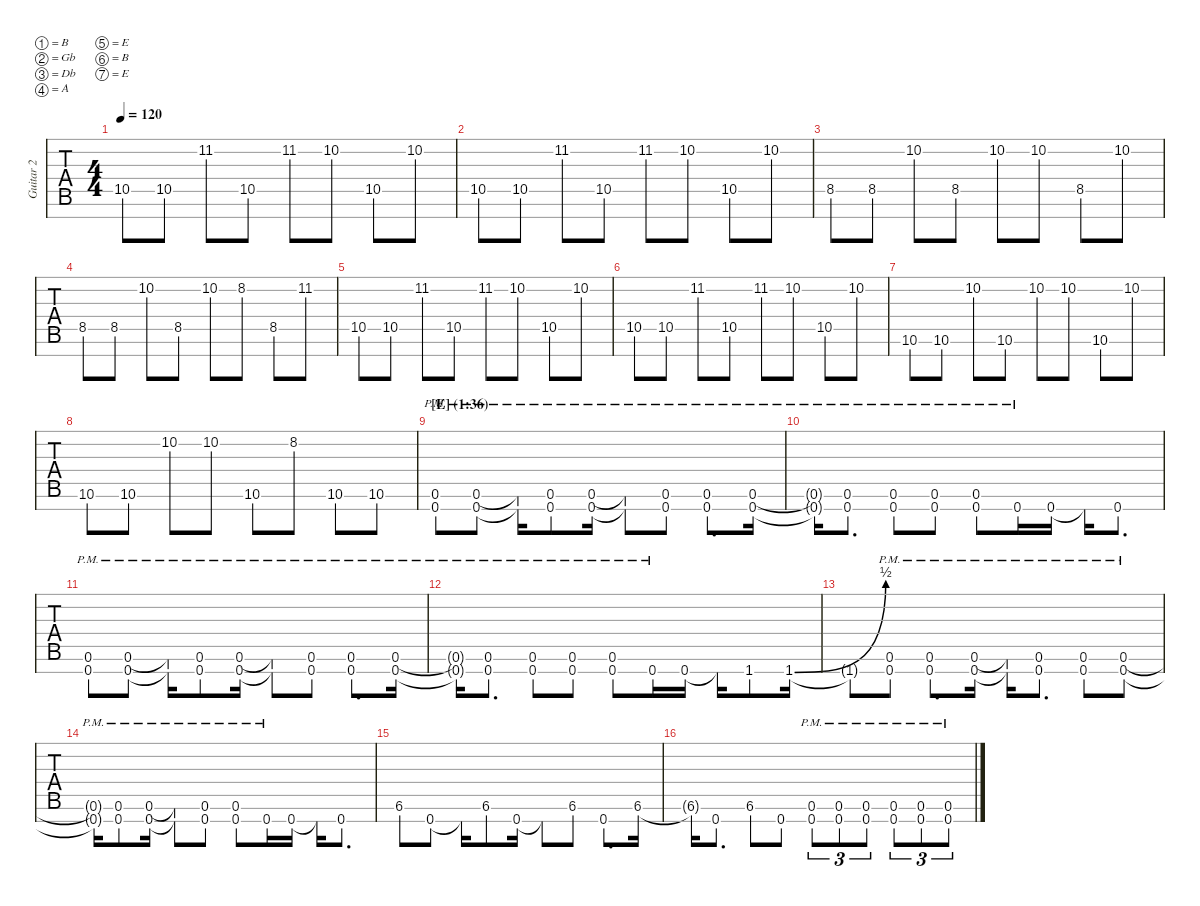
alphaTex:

\defaultSystemsLayout 2
\hideDynamics
\bracketExtendMode nobrackets
\multiTrackTrackNamePolicy allsystems
\firstSystemTrackNameMode fullname
\otherSystemsTrackNameMode fullname
\otherSystemsTrackNameOrientation horizontal
\track ("Guitar 2" "Gtr. 2") {instrument overdrivenguitar}
\staff {tabs}
\tuning (B3 Gb3 Db3 A2 E2 B1 E1)
\ts (4 4)
\tempo 120
\clef g2
\ks c
10.5.8{dy mf} 10.5.8 11.2.8 10.5.8 11.2.8 10.2.8 10.5.8 10.2.8 |
\scale
1.00269 10.5.8 10.5.8 11.2.8 10.5.8 11.2.8 10.2.8 10.5.8 10.2.8 |
8.5.8 8.5.8 10.2.8 8.5.8 10.2.8 10.2.8 8.5.8 10.2.8 |
\scale
0.997308 8.5.8 8.5.8 10.2.8 8.5.8 10.2.8 8.2.8 8.5.8 11.2.8 |
10.5.8 10.5.8 11.2.8 10.5.8 11.2.8 10.2.8 10.5.8 10.2.8 |
\scale
1.00269 10.5.8 10.5.8 11.2.8 10.5.8 11.2.8 10.2.8 10.5.8 10.2.8 |
\scale
0.998856 10.6.8 10.6.8 10.2.8 10.6.8 10.2.8 10.2.8 10.6.8 10.2.8 |
\scale
0.998452 10.6.8 10.6.8 10.2.8 10.2.8 10.6.8 8.2.8 10.6.8 10.6.8 |
\section ("" "[E] (1:36)")
(0.7{pm} 0.6{pm}).8{instrument overdrivenguitar} (0.7{pm} 0.6{pm}).8 (0.7{pm t} 0.6{pm t}).16 (0.7{pm} 0.6{pm}).8 (0.7{pm} 0.6{pm}).16 (0.7{pm t} 0.6{pm t}).8 (0.7{pm} 0.6{pm}).8 (0.7{pm} 0.6{pm}).8{d} (0.7{pm} 0.6{pm}).16 |
\scale
1.00269 (0.6{pm t} 0.7{pm t}).16 (0.7{pm} 0.6{pm}).8{d} (0.7{pm} 0.6{pm}).8 (0.7{pm} 0.6{pm}).8 (0.7{pm} 0.6{pm}).8 0.7{pm}.16 0.7.16 0.7{t}.16 0.7.8{d} |
\scale
1.00269 (0.7{pm} 0.6{pm}).8 (0.7{pm} 0.6{pm}).8 (0.7{pm t} 0.6{pm t}).16 (0.7{pm} 0.6{pm}).8 (0.7{pm} 0.6{pm}).16 (0.7{pm t} 0.6{pm t}).8 (0.7{pm} 0.6{pm}).8 (0.7{pm} 0.6{pm}).8{d} (0.7{pm} 0.6{pm}).16 |
\scale
0.994616 (0.6{pm t} 0.7{pm t}).16 (0.7{pm} 0.6{pm}).8{d} (0.7{pm} 0.6{pm}).8 (0.7{pm} 0.6{pm}).8 (0.7{pm} 0.6{pm}).8 0.7{pm}.16 0.7.16 0.7{t}.16 1.7.8 1.7{be (bend 0 0 59.4 2)}.16 |
1.7{t}.8 (0.7{pm} 0.6{pm}).8 (0.7{pm} 0.6{pm}).8{d} (0.7{pm} 0.6{pm}).16 (0.7{pm t} 0.6{pm t}).16 (0.7{pm} 0.6{pm}).8{d} (0.7{pm} 0.6{pm}).8 (0.7{pm} 0.6{pm}).8 |
(0.7{pm t} 0.6{pm t}).16 (0.7{pm} 0.6{pm}).8 (0.7{pm} 0.6{pm}).16 (0.6{pm t} 0.7{pm t}).8 (0.6{pm} 0.7{pm}).8 (0.7{pm} 0.6{pm}).8 0.7{pm}.16 0.7.16 0.7{t}.16 0.7.8{d} |
\scale
1.00155 6.6.8 0.7.8 0.7{t}.16 6.6.8 0.7.16 0.7{t}.8 6.6.8 0.7.8{d} 6.6.16 |
\scale
0.998452 6.6{t}.16 0.7.8{d} 6.6.8 0.7.8 (0.7{pm} 0.6{pm}).8{tu (3 2)} (0.7{pm} 0.6{pm}).8{tu (3 2)} (0.7{pm} 0.6{pm}).8{tu (3 2)} (0.7{pm} 0.6{pm}).8{tu (3 2)} (0.7{pm} 0.6{pm}).8{tu (3 2)} (0.7{pm} 0.6{pm}).8{tu (3 2)}
